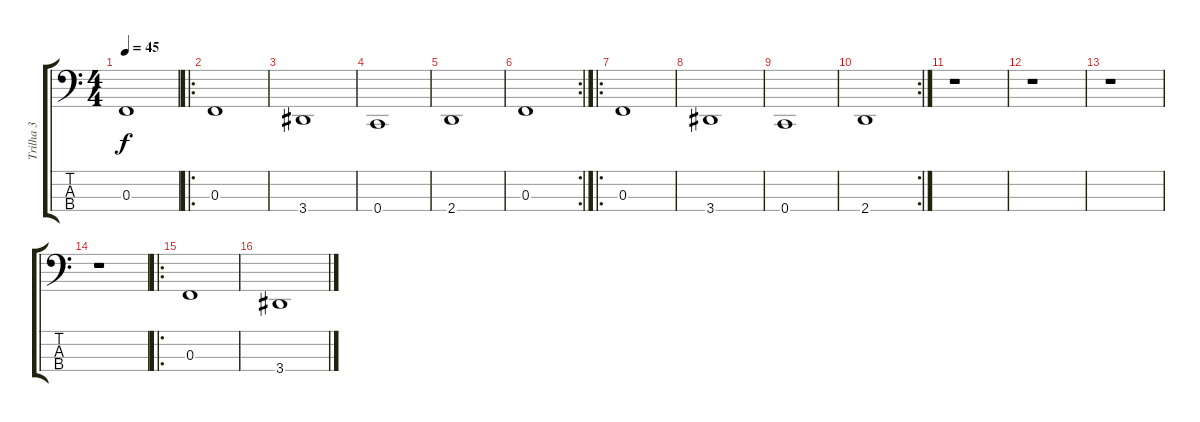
\track ("Trilha 3" "Trilha 3") {instrument electricbassfinger}
\staff {score tabs}
\tuning (Eb2 Bb1 F1 C1) {hide}
\ts (4 4)
\tempo 45
\clef f4
\ks c
0.3.1{dy f instrument electricbassfinger} |
\ro
0.3.1 |
3.4.1 |
0.4.1 |
2.4.1 |
\rc 2
0.3.1 |
\ro
0.3.1 |
3.4.1 |
0.4.1 |
\rc 2
2.4.1 |
r.1 |
r.1 |
r.1 |
r.1 |
\ro
0.3.1 |
3.4.1
